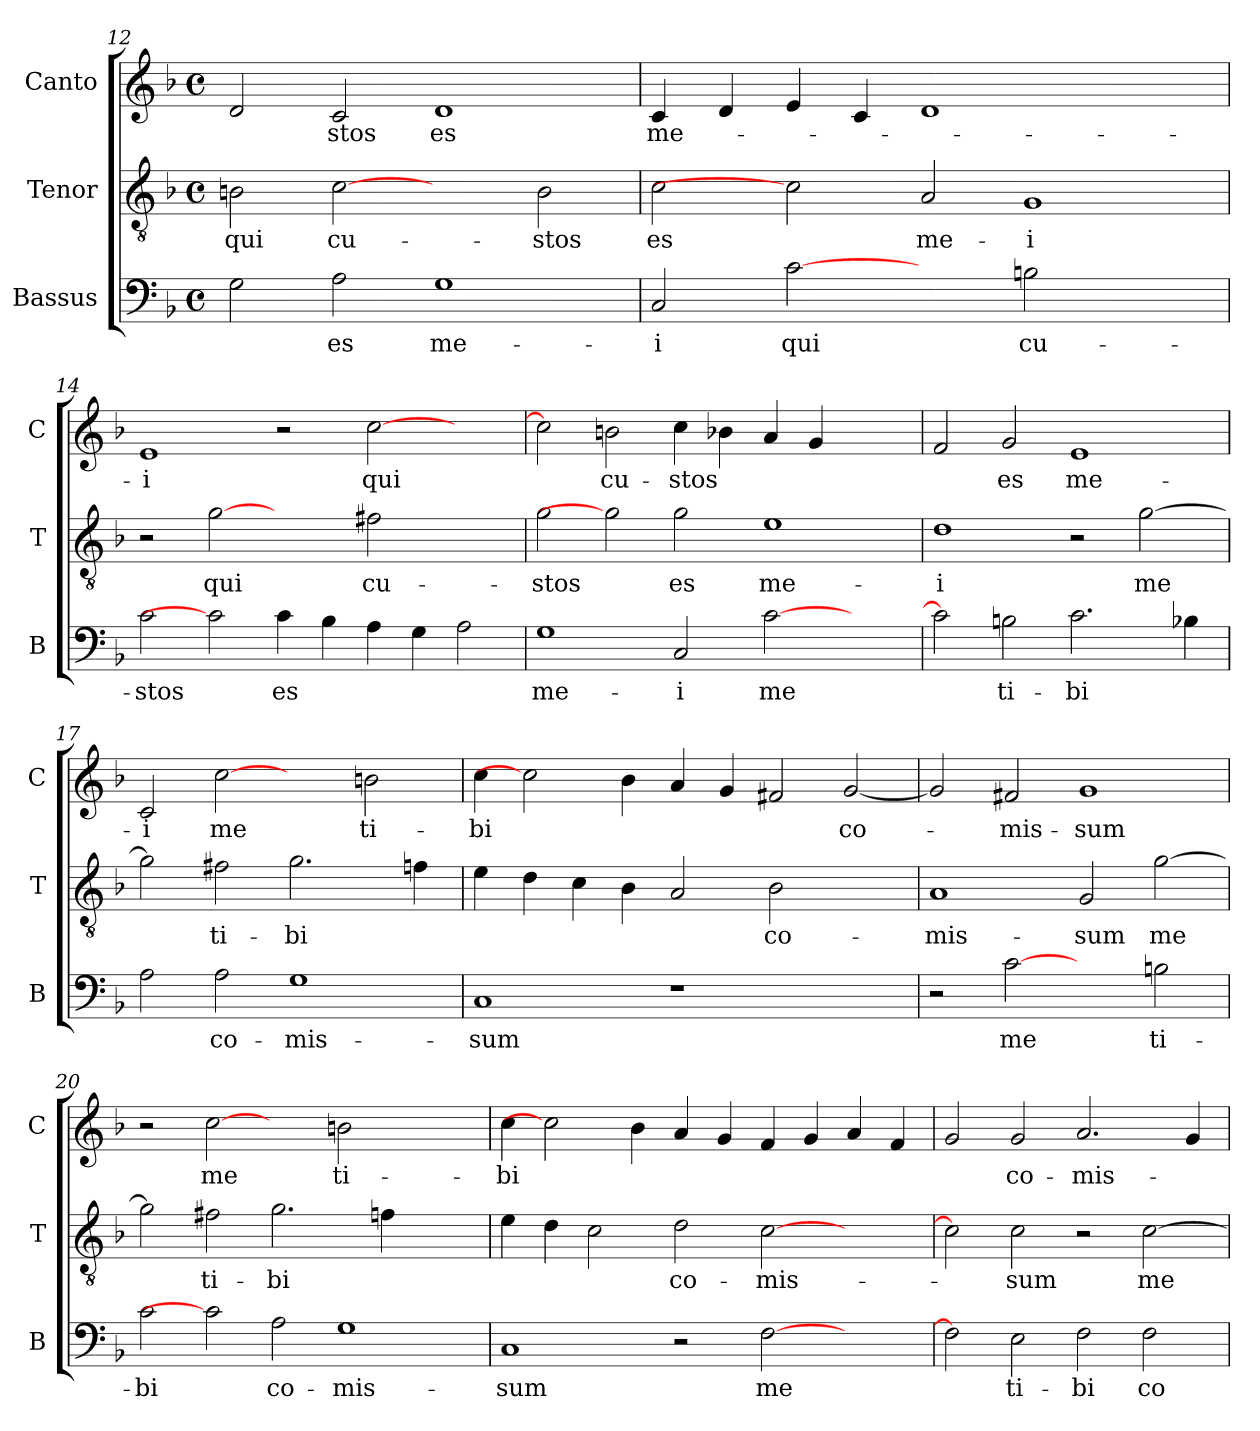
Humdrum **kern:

**kern	**text	**kern	**text	**kern	**text
*part3	*part3	*part2	*part2	*part1	*part1
*staff3	*staff3	*staff2	*staff2	*staff1	*staff1
*I"Bassus	*	*I"Tenor	*	*I"Canto	*
*I'B	*	*I'T	*	*I'C	*
*clefF4	*	*clefGv2	*	*clefG2	*
*k[b-]	*	*k[b-]	*	*k[b-]	*
*F:	*	*F:	*	*F:	*
*M4/4	*	*M4/4	*	*M4/4	*
*met(c)	*	*met(c)	*	*met(c)	*
=12	=12	=12	=12	=12	=12
!	!	!	!LO:LY:b	!	!
2G\	.	2Bn\	qui	2d/	.
!	!LO:LY:b	!	!LO:LY:b	!	!LO:LY:b
2A\	es	[2c	cu-	2c/	-stos
!	!LO:LY:b	!	!	!	!LO:LY:b
1G	me-	2ryy	.	1d	es
!	!	!	!LO:LY:b	!	!
.	.	2B\	-stos	.	.
=13	=13	=13	=13	=13	=13
!	!LO:LY:b	!	!LO:LY:b	!	!LO:LY:b
2C/	-i	2c\	es	4c/	me-
.	.	.	.	4d/	.
!	!LO:LY:b	!	!	!	!
[2c	qui	2c]	.	4e/	.
.	.	.	.	4c/	.
!	!	!	!LO:LY:b	!	!
2ryy	.	2A/	me-	1d	.
!	!LO:LY:b	!	!LO:LY:b	!	!
2Bn\	cu-	1G	-i	.	.
2ryy	.	.	.	2ryy	.
=14	=14	=14	=14	=14	=14
!	!LO:LY:b	!	!	!	!LO:LY:b
2c\	-stos	2r	.	1e	-i
!	!	!	!LO:LY:b	!	!
2c]	.	[2g	qui	.	.
!	!LO:LY:b	!	!	!	!
4c\	es	2ryy	.	2r	.
4B-\	.	.	.	.	.
!	!	!	!LO:LY:b	!	!LO:LY:b
4A\	.	2f#X\	cu-	[2cc\	qui
4G\	.	.	.	.	.
2A\	.	2ryy	.	2ryy	.
=15	=15	=15	=15	=15	=15
!	!LO:LY:b	!	!LO:LY:b	!	!
1G	me-	2g\	-stos	2cc\]	.
!	!	!	!	!	!LO:LY:b
.	.	2g]	.	2bn\	cu-
!	!LO:LY:b	!	!LO:LY:b	!	!LO:LY:b
2C/	-i	2g\	es	4cc\	-stos
.	.	.	.	4b-X\	.
!	!LO:LY:b	!	!LO:LY:b	!	!
[2c\	me	1e	me-	4a/	.
.	.	.	.	4g/	.
2ryy	.	.	.	2ryy	.
!!LO:LB:g=z
=16	=16	=16	=16	=16	=16
!	!	!	!LO:LY:b	!	!
2c\]	.	1d	-i	2f/	.
!	!LO:LY:b	!	!	!	!LO:LY:b
2Bn\	ti-	.	.	2g/	es
!	!LO:LY:b	!	!	!	!LO:LY:b
2.c\	-bi	2r	.	1e	me-
!	!	!	!LO:LY:b	!	!
.	.	[2g\	me	.	.
4B-X\	.	.	.	.	.
=17	=17	=17	=17	=17	=17
!	!	!	!	!	!LO:LY:b
2A\	.	2g\]	.	2c/	-i
!	!LO:LY:b	!	!LO:LY:b	!	!LO:LY:b
2A\	co-	2f#X\	ti-	[2cc	me
!	!LO:LY:b	!	!LO:LY:b	!	!
1G	-mis-	2.g\	-bi	2ryy	.
!	!	!	!	!	!LO:LY:b
.	.	.	.	2bn\	ti-
.	.	4fn\	.	.	.
=18	=18	=18	=18	=18	=18
!	!LO:LY:b	!	!	!	!LO:LY:b
1C	-sum	4e\	.	4cc\	-bi
.	.	4d\	.	2cc]	.
.	.	4c\	.	.	.
.	.	4B-\	.	4b-\	.
1r	.	2A/	.	4a/	.
.	.	.	.	4g/	.
!	!	!	!LO:LY:b	!	!
.	.	2B-\	co-	2f#X/	.
!	!	!	!	!	!LO:LY:b
2ryy	.	2ryy	.	[2g/	co-
=19	=19	=19	=19	=19	=19
!	!	!	!LO:LY:b	!	!
2r	.	1A	-mis-	2g/]	.
!	!LO:LY:b	!	!	!	!LO:LY:b
[2c	me	.	.	2f#X/	-mis-
!	!	!	!LO:LY:b	!	!LO:LY:b
2ryy	.	2G/	-sum	1g	-sum
!	!LO:LY:b	!	!LO:LY:b	!	!
2Bn\	ti-	[2g\	me	.	.
=20	=20	=20	=20	=20	=20
!	!LO:LY:b	!	!	!	!
2c\	-bi	2g\]	.	2r	.
!	!	!	!LO:LY:b	!	!LO:LY:b
2c]	.	2f#X\	ti-	[2cc	me
!	!LO:LY:b	!	!LO:LY:b	!	!
2A\	co-	2.g\	-bi	2ryy	.
!	!LO:LY:b	!	!	!	!LO:LY:b
1G	-mis-	.	.	2bn\	ti-
.	.	4fn\	.	.	.
.	.	2ryy	.	2ryy	.
!!LO:PB:g=z
=21	=21	=21	=21	=21	=21
!	!LO:LY:b	!	!	!	!LO:LY:b
1C	-sum	4e\	.	4cc\	-bi
.	.	4d\	.	2cc]	.
.	.	2c\	.	.	.
.	.	.	.	4b-\	.
!	!	!	!LO:LY:b	!	!
2r	.	2d\	co-	4a/	.
.	.	.	.	4g/	.
!	!LO:LY:b	!	!LO:LY:b	!	!
[2F\	me	[2c\	-mis-	4f/	.
.	.	.	.	4g/	.
2ryy	.	2ryy	.	4a/	.
.	.	.	.	4f/	.
=22	=22	=22	=22	=22	=22
2F\]	.	2c\]	.	2g/	.
!	!LO:LY:b	!	!LO:LY:b	!	!LO:LY:b
2E\	ti-	2c\	-sum	2g/	co-
!	!LO:LY:b	!	!	!	!LO:LY:b
2F\	-bi	2r	.	2.a/	-mis-
!	!LO:LY:b	!	!LO:LY:b	!	!
2F\	co-	[2c\	me	.	.
.	.	.	.	4g/	.
=	=	=	=	=	=
*-	*-	*-	*-	*-	*-
